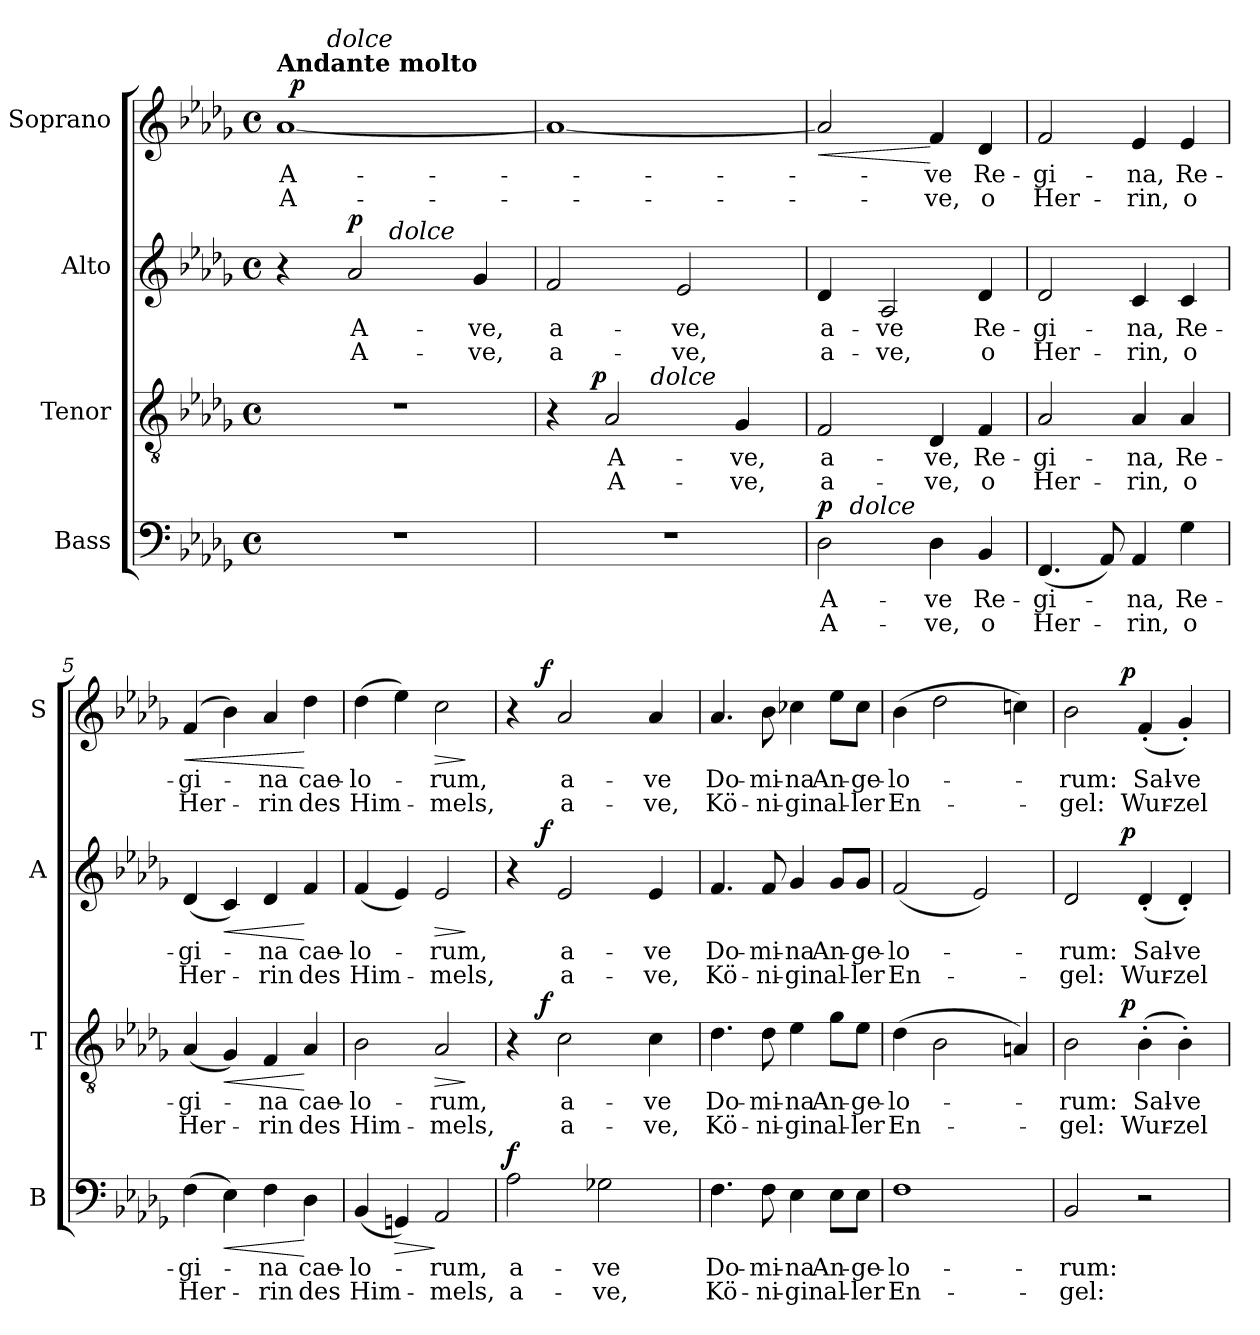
**kern	**text	**text	**dynam	**kern	**text	**text	**dynam	**kern	**text	**text	**dynam	**kern	**text	**text	**dynam
*part4	*part4	*part4	*part4	*part3	*part3	*part3	*part3	*part2	*part2	*part2	*part2	*part1	*part1	*part1	*part1
*staff4	*staff4	*staff4	*staff4	*staff3	*staff3	*staff3	*staff3	*staff2	*staff2	*staff2	*staff2	*staff1	*staff1	*staff1	*staff1
*I"Bass	*	*	*	*I"Tenor	*	*	*	*I"Alto	*	*	*	*I"Soprano	*	*	*
*I'B	*	*	*	*I'T	*	*	*	*I'A	*	*	*	*I'S	*	*	*
*clefF4	*	*	*	*clefGv2	*	*	*	*clefG2	*	*	*	*clefG2	*	*	*
*k[b-e-a-d-g-]	*	*	*	*k[b-e-a-d-g-]	*	*	*	*k[b-e-a-d-g-]	*	*	*	*k[b-e-a-d-g-]	*	*	*
*D-:	*	*	*	*D-:	*	*	*	*D-:	*	*	*	*D-:	*	*	*
*M4/4	*	*	*	*M4/4	*	*	*	*M4/4	*	*	*	*M4/4	*	*	*
*met(c)	*	*	*	*met(c)	*	*	*	*met(c)	*	*	*	*met(c)	*	*	*
=1	=1	=1	=1	=1	=1	=1	=1	=1	=1	=1	=1	=1	=1	=1	=1
*	*	*	*	*	*	*	*	*	*	*	*	*^	*	*	*
!	!	!	!	!	!	!	!	!	!	!	!	!LO:TX:a:B:t=Andante molto	!	!	!	!
*	*	*	*	*	*	*	*	*^	*	*	*	*	*^	*	*	*
1r	.	.	.	1r	.	.	.	4r	4..ryy	.	.	.	[1a-	32ryy	8.ryy	A-	A-	.
!	!	!	!	!	!	!	!	!	!	!	!	!	!	!	!	!	!	!LO:DY:a
.	.	.	.	.	.	.	.	.	.	.	.	.	.	2ryy	.	.	.	p
!	!	!	!	!	!	!	!	!	!	!	!	!	!	!	!LO:TX:a:i:t=dolce	!	!	!
.	.	.	.	.	.	.	.	.	.	.	.	.	.	.	2ryy	.	.	.
!	!	!	!	!	!	!	!	!	!	!	!	!LO:DY:a	!	!	!	!	!	!
.	.	.	.	.	.	.	.	2a-/	.	A-	A-	p	.	.	.	.	.	.
!	!	!	!	!	!	!	!	!	!LO:TX:a:i:t=dolce	!	!	!	!	!	!	!	!	!
.	.	.	.	.	.	.	.	.	2ryy	.	.	.	.	.	.	.	.	.
.	.	.	.	.	.	.	.	.	.	.	.	.	.	4...ryy	.	.	.	.
.	.	.	.	.	.	.	.	.	.	.	.	.	.	.	4ryy	.	.	.
.	.	.	.	.	.	.	.	4g-/	.	-ve,	-ve,	.	.	.	.	.	.	.
.	.	.	.	.	.	.	.	.	16ryy	.	.	.	.	.	16ryy	.	.	.
*	*	*	*	*	*	*	*	*v	*v	*	*	*	*	*	*	*	*	*
*	*	*	*	*	*	*	*	*	*	*	*	*v	*v	*v	*	*	*
=2	=2	=2	=2	=2	=2	=2	=2	=2	=2	=2	=2	=2	=2	=2	=2
*	*	*	*	*^	*	*	*	*	*	*	*	*	*	*	*
*	*	*	*	*	*^	*	*	*	*	*	*	*	*	*	*	*
1r	.	.	.	4r	8..ryy	4ryy	.	.	.	2f/	a-	a-	.	1a-_	.	.	.
!	!	!	!	!	!	!	!	!	!LO:DY:a	!	!	!	!	!	!	!	!
.	.	.	.	.	2ryy	.	.	.	p	.	.	.	.	.	.	.	.
.	.	.	.	2A-/	.	8ryy	A-	A-	.	.	.	.	.	.	.	.	.
.	.	.	.	.	.	32ryy	.	.	.	.	.	.	.	.	.	.	.
!	!	!	!	!	!	!LO:TX:a:i:t=dolce	!	!	!	!	!	!	!	!	!	!	!
.	.	.	.	.	.	2ryy	.	.	.	.	.	.	.	.	.	.	.
.	.	.	.	.	.	.	.	.	.	2e-/	-ve,	-ve,	.	.	.	.	.
.	.	.	.	.	4ryy	.	.	.	.	.	.	.	.	.	.	.	.
.	.	.	.	4G-/	.	.	-ve,	-ve,	.	.	.	.	.	.	.	.	.
.	.	.	.	.	.	16.ryy	.	.	.	.	.	.	.	.	.	.	.
.	.	.	.	.	32ryy	.	.	.	.	.	.	.	.	.	.	.	.
=3	=3	=3	=3	=3	=3	=3	=3	=3	=3	=3	=3	=3	=3	=3	=3	=3	=3
!	!	!	!LO:DY:a	!	!	!	!	!	!	!	!	!	!	!	!	!	!LO:HP:b
*^	*	*	*	*v	*v	*v	*	*	*	*	*	*	*	*	*	*	*
2D-\	8ryy	A-	A-	p	2F/	a-	a-	.	4d-/	a-	a-	.	2a-/]	.	.	<
!	!LO:TX:a:i:t=dolce	!	!	!	!	!	!	!	!	!	!	!	!	!	!	!
.	2..ryy	.	.	.	.	.	.	.	.	.	.	.	.	.	.	.
.	.	.	.	.	.	.	.	.	2A-/	-ve	-ve,	.	.	.	.	.
4D-\	.	-ve	-ve,	.	4D-/	-ve,	-ve,	.	.	.	.	.	4f/	-ve	-ve,	[
4BB-/	.	Re-	o	.	4F/	Re-	o	.	4d-/	Re-	o	.	4d-/	Re-	o	.
*v	*v	*	*	*	*	*	*	*	*	*	*	*	*	*	*	*
=4	=4	=4	=4	=4	=4	=4	=4	=4	=4	=4	=4	=4	=4	=4	=4
(4.FF/	-gi-	Her-	.	2A-/	-gi-	Her-	.	2d-/	-gi-	Her-	.	2f/	-gi-	Her-	.
8AA-/)	.	.	.	.	.	.	.	.	.	.	.	.	.	.	.
4AA-/	-na,	-rin,	.	4A-/	-na,	-rin,	.	4c/	-na,	-rin,	.	4e-/	-na,	-rin,	.
4G-\	Re-	o	.	4A-/	Re-	o	.	4c/	Re-	o	.	4e-/	Re-	o	.
=5	=5	=5	=5	=5	=5	=5	=5	=5	=5	=5	=5	=5	=5	=5	=5
!	!	!	!	!	!	!	!	!	!	!	!	!	!	!	!LO:HP:b
(4F\	-gi-	Her-	.	(4A-/	-gi-	Her-	.	(4d-/	-gi-	Her-	.	(4f/	-gi-	Her-	<
!	!	!	!LO:HP:b	!	!	!	!LO:HP:b	!	!	!	!LO:HP:b	!	!	!	!
4E-\)	.	.	<	4G-/)	.	.	<	4c/)	.	.	<	4b-\)	.	.	.
4F\	-na	-rin	.	4F/	-na	-rin	.	4d-/	-na	-rin	.	4a-/	-na	-rin	.
4D-\	cae-	des	[	4A-/	cae-	des	[	4f/	cae-	des	[	4dd-\	cae-	des	[
=6	=6	=6	=6	=6	=6	=6	=6	=6	=6	=6	=6	=6	=6	=6	=6
(4BB-/	-lo-	Him-	.	2B-\	-lo-	Him-	.	(4f/	-lo-	Him-	.	(4dd-\	-lo-	Him-	.
!	!	!	!LO:HP:b	!	!	!	!	!	!	!	!	!	!	!	!
4GGn/)	.	.	>	.	.	.	.	4e-/)	.	.	.	4ee-\)	.	.	.
!	!	!	!	!	!	!	!LO:HP:b	!	!	!	!LO:HP:b	!	!	!	!LO:HP:b
2AA-/	-rum,	-mels,	]	2A-/	-rum,	-mels,	>	2e-/	-rum,	-mels,	>	2cc\	-rum,	-mels,	>
.	.	.	.	.	.	.	]	.	.	.	]	.	.	.	]
!!LO:LB:g=z
=7	=7	=7	=7	=7	=7	=7	=7	=7	=7	=7	=7	=7	=7	=7	=7
!	!	!	!LO:DY:a	!	!	!	!	!	!	!	!	!	!	!	!
*	*	*	*	*^	*	*	*	*^	*	*	*	*^	*	*	*
2A-\	a-	a-	f	4r	8.ryy	.	.	.	4r	8.ryy	.	.	.	4r	8.ryy	.	.	.
!	!	!	!	!	!	!	!	!LO:DY:a	!	!	!	!	!LO:DY:a	!	!	!	!	!LO:DY:a
.	.	.	.	.	2ryy	.	.	f	.	2ryy	.	.	f	.	2ryy	.	.	f
.	.	.	.	2c\	.	a-	a-	.	2e-/	.	a-	a-	.	2a-/	.	a-	a-	.
2G-X\	-ve	-ve,	.	.	.	.	.	.	.	.	.	.	.	.	.	.	.	.
.	.	.	.	.	4ryy	.	.	.	.	4ryy	.	.	.	.	4ryy	.	.	.
.	.	.	.	4c\	.	-ve	-ve,	.	4e-/	.	-ve	-ve,	.	4a-/	.	-ve	-ve,	.
.	.	.	.	.	16ryy	.	.	.	.	16ryy	.	.	.	.	16ryy	.	.	.
*	*	*	*	*v	*v	*	*	*	*	*	*	*	*	*v	*v	*	*	*
*	*	*	*	*	*	*	*	*v	*v	*	*	*	*	*	*	*
=8	=8	=8	=8	=8	=8	=8	=8	=8	=8	=8	=8	=8	=8	=8	=8
4.F\	Do-	Kö-	.	4.d-\	Do-	Kö-	.	4.f/	Do-	Kö-	.	4.a-/	Do-	Kö-	.
8F\	-mi-	-ni-	.	8d-\	-mi-	-ni-	.	8f/	-mi-	-ni-	.	8b-\	-mi-	-ni-	.
4E-\	-na	-gin	.	4e-\	-na	-gin	.	4g-/	-na	-gin	.	4cc-X\	-na	-gin	.
8E-\L	An-	al-	.	8g-\L	An-	al-	.	8g-/L	An-	al-	.	8ee-\L	An-	al-	.
8E-\J	-ge-	-ler	.	8e-\J	-ge-	-ler	.	8g-/J	-ge-	-ler	.	8cc-\J	-ge-	-ler	.
=9	=9	=9	=9	=9	=9	=9	=9	=9	=9	=9	=9	=9	=9	=9	=9
1F	-lo-	En-	.	(4d-\	-lo-	En-	.	(2f/	-lo-	En-	.	(4b-\	-lo-	En-	.
.	.	.	.	2B-\	.	.	.	.	.	.	.	2dd-\	.	.	.
.	.	.	.	.	.	.	.	2e-/)	.	.	.	.	.	.	.
.	.	.	.	4An/)	.	.	.	.	.	.	.	4ccn\)	.	.	.
=10	=10	=10	=10	=10	=10	=10	=10	=10	=10	=10	=10	=10	=10	=10	=10
*	*	*	*	*^	*	*	*	*^	*	*	*	*^	*	*	*
2BB-/	-rum:	-gel:	.	2B-\	4..ryy	-rum:	-gel:	.	2d-/	4..ryy	-rum:	-gel:	.	2b-\	4..ryy	-rum:	-gel:	.
!	!	!	!	!	!	!	!	!LO:DY:a	!	!	!	!	!LO:DY:a	!	!	!	!	!LO:DY:a
.	.	.	.	.	2ryy	.	.	p	.	2ryy	.	.	p	.	2ryy	.	.	p
2r	.	.	.	(4B-'>\	.	Sal-	Wur-	.	(4d-'</	.	Sal-	Wur-	.	(4f'</	.	Sal-	Wur-	.
.	.	.	.	4B-'>\)	.	-ve	-zel	.	4d-'</)	.	-ve	-zel	.	4g-'</)	.	-ve	-zel	.
.	.	.	.	.	16ryy	.	.	.	.	16ryy	.	.	.	.	16ryy	.	.	.
*	*	*	*	*v	*v	*	*	*	*	*	*	*	*	*v	*v	*	*	*
*	*	*	*	*	*	*	*	*v	*v	*	*	*	*	*	*	*
=	=	=	=	=	=	=	=	=	=	=	=	=	=	=	=
*-	*-	*-	*-	*-	*-	*-	*-	*-	*-	*-	*-	*-	*-	*-	*-
